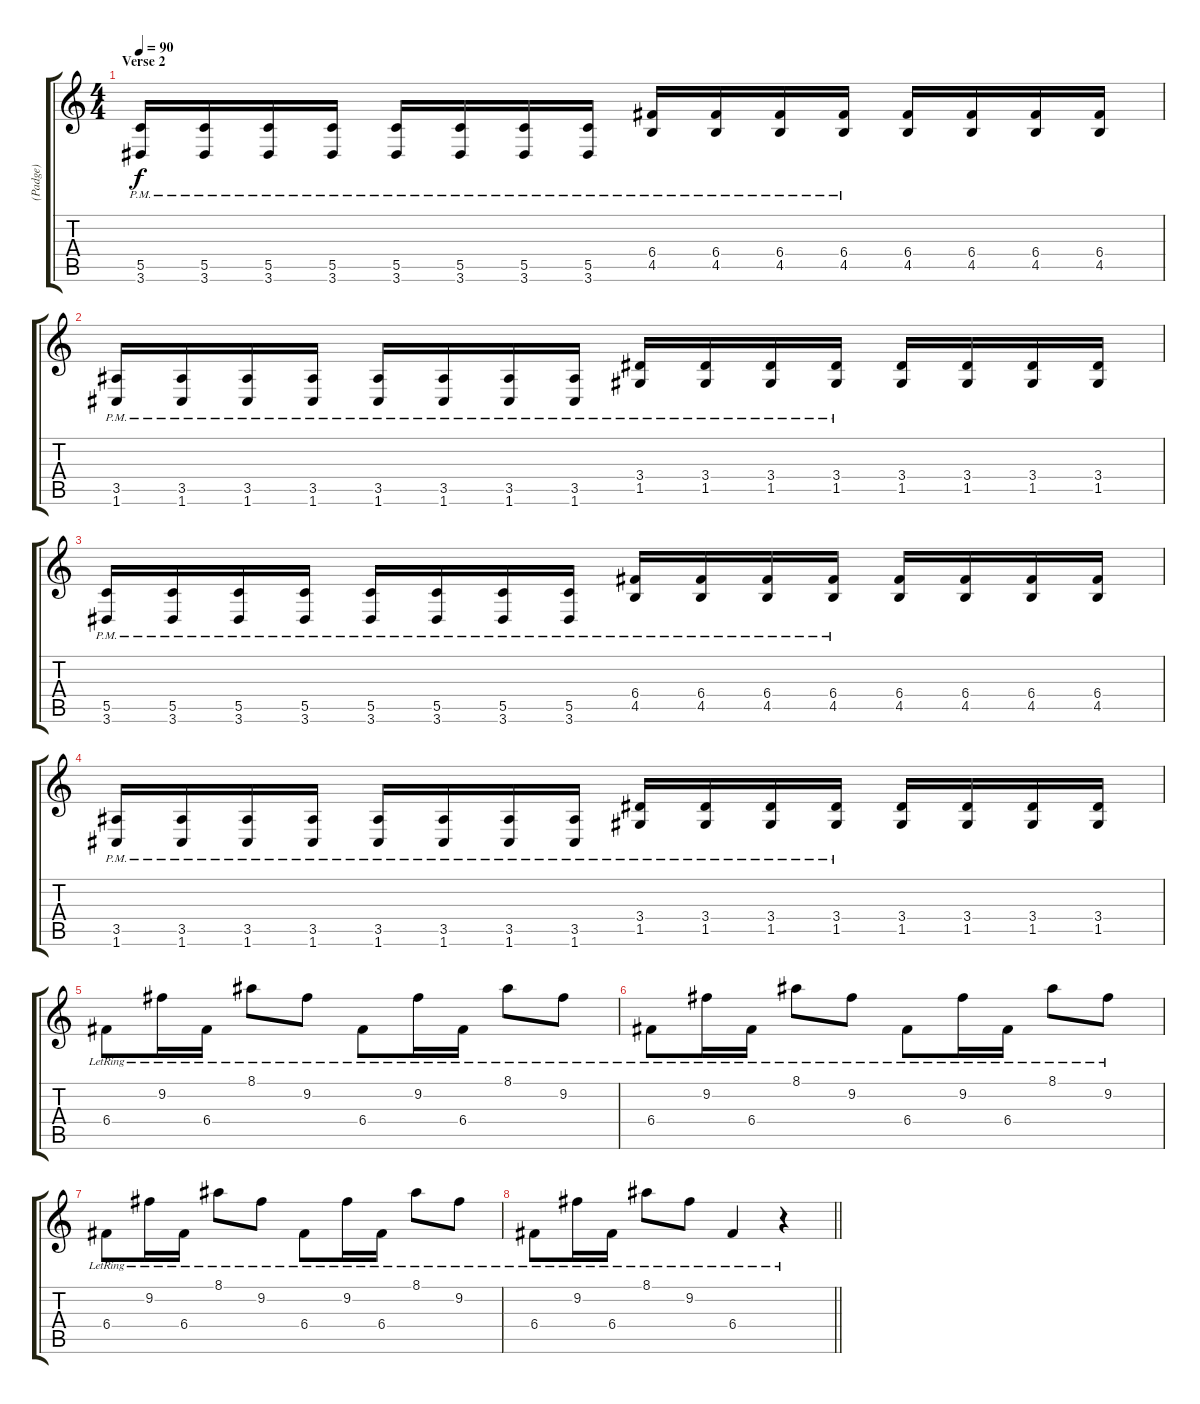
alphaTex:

\track ("(Padge) " "(Padge) ") {instrument acousticguitarsteel}
\staff {score tabs}
\tuning (D4 A3 F3 C3 G2 C2) {hide}
\ts (4 4)
\section ("" "Verse 2")
\tempo 90
\clef g2
\ks c
(5.5{pm} 3.6{pm}).16{dy f} (5.5{pm} 3.6{pm}).16 (5.5{pm} 3.6{pm}).16 (5.5{pm} 3.6{pm}).16 (5.5{pm} 3.6{pm}).16 (5.5{pm} 3.6{pm}).16 (5.5{pm} 3.6{pm}).16 (5.5{pm} 3.6{pm}).16 (6.4{pm} 4.5{pm}).16 (6.4{pm} 4.5{pm}).16 (6.4{pm} 4.5{pm}).16 (6.4{pm} 4.5{pm}).16 (6.4 4.5).16 (6.4 4.5).16 (6.4 4.5).16 (6.4 4.5).16 |
(3.5{pm} 1.6{pm}).16 (3.5{pm} 1.6{pm}).16 (3.5{pm} 1.6{pm}).16 (3.5{pm} 1.6{pm}).16 (3.5{pm} 1.6{pm}).16 (3.5{pm} 1.6{pm}).16 (3.5{pm} 1.6{pm}).16 (3.5{pm} 1.6{pm}).16 (3.4{pm} 1.5{pm}).16 (3.4{pm} 1.5{pm}).16 (3.4{pm} 1.5{pm}).16 (3.4{pm} 1.5{pm}).16 (3.4 1.5).16 (3.4 1.5).16 (3.4 1.5).16 (3.4 1.5).16 |
(5.5{pm} 3.6{pm}).16 (5.5{pm} 3.6{pm}).16 (5.5{pm} 3.6{pm}).16 (5.5{pm} 3.6{pm}).16 (5.5{pm} 3.6{pm}).16 (5.5{pm} 3.6{pm}).16 (5.5{pm} 3.6{pm}).16 (5.5{pm} 3.6{pm}).16 (6.4{pm} 4.5{pm}).16 (6.4{pm} 4.5{pm}).16 (6.4{pm} 4.5{pm}).16 (6.4{pm} 4.5{pm}).16 (6.4 4.5).16 (6.4 4.5).16 (6.4 4.5).16 (6.4 4.5).16 |
(3.5{pm} 1.6{pm}).16 (3.5{pm} 1.6{pm}).16 (3.5{pm} 1.6{pm}).16 (3.5{pm} 1.6{pm}).16 (3.5{pm} 1.6{pm}).16 (3.5{pm} 1.6{pm}).16 (3.5{pm} 1.6{pm}).16 (3.5{pm} 1.6{pm}).16 (3.4{pm} 1.5{pm}).16 (3.4{pm} 1.5{pm}).16 (3.4{pm} 1.5{pm}).16 (3.4{pm} 1.5{pm}).16 (3.4 1.5).16 (3.4 1.5).16 (3.4 1.5).16 (3.4 1.5).16 |
6.4{lr}.8 9.2{lr}.16 6.4{lr}.16 8.1{lr}.8 9.2{lr}.8 6.4{lr}.8 9.2{lr}.16 6.4{lr}.16 8.1{lr}.8 9.2{lr}.8 |
6.4{lr}.8 9.2{lr}.16 6.4{lr}.16 8.1{lr}.8 9.2{lr}.8 6.4{lr}.8 9.2{lr}.16 6.4{lr}.16 8.1{lr}.8 9.2{lr}.8 |
6.4{lr}.8 9.2{lr}.16 6.4{lr}.16 8.1{lr}.8 9.2{lr}.8 6.4{lr}.8 9.2{lr}.16 6.4{lr}.16 8.1{lr}.8 9.2{lr}.8 |
\barLineRight lightlight
6.4{lr}.8 9.2{lr}.16 6.4{lr}.16 8.1{lr}.8 9.2{lr}.8 6.4{lr}.4 r.4
